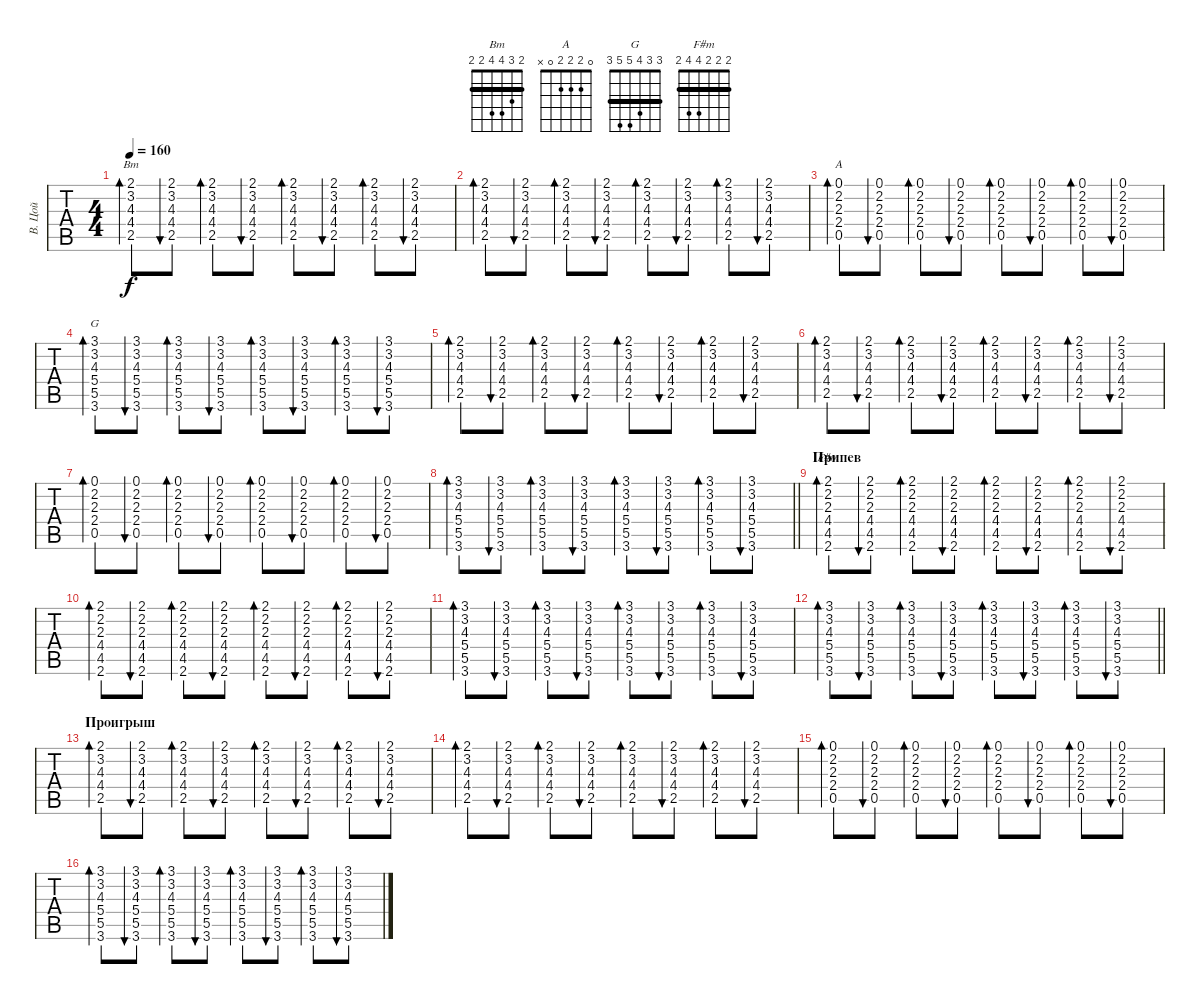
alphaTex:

\track ("В. Цой" "В. Цой") {instrument acousticguitarsteel}
\staff {tabs}
\tuning (E4 B3 G3 D3 A2 E2) {hide}
\chord ("Bm" 2 3 4 4 2 2) {barre 2}
\chord ("A" 0 2 2 2 0 x)
\chord ("G" 3 3 4 5 5 3) {barre 3}
\chord ("F#m" 2 2 2 4 4 2) {barre 2}
\ts (4 4)
\tempo 160
\clef g2
\ks c
(2.1 3.2 4.3 4.4 2.5).8{bd 30 ch "Bm" dy f} (2.1 3.2 4.3 4.4 2.5).8{bu 30} (2.1 3.2 4.3 4.4 2.5).8{bd 30} (2.1 3.2 4.3 4.4 2.5).8{bu 30} (2.1 3.2 4.3 4.4 2.5).8{bd 30} (2.1 3.2 4.3 4.4 2.5).8{bu 30} (2.1 3.2 4.3 4.4 2.5).8{bd 30} (2.1 3.2 4.3 4.4 2.5).8{bu 30} |
(2.1 3.2 4.3 4.4 2.5).8{bd 30} (2.1 3.2 4.3 4.4 2.5).8{bu 30} (2.1 3.2 4.3 4.4 2.5).8{bd 30} (2.1 3.2 4.3 4.4 2.5).8{bu 30} (2.1 3.2 4.3 4.4 2.5).8{bd 30} (2.1 3.2 4.3 4.4 2.5).8{bu 30} (2.1 3.2 4.3 4.4 2.5).8{bd 30} (2.1 3.2 4.3 4.4 2.5).8{bu 30} |
(0.1 2.2 2.3 2.4 0.5).8{bd 30 ch "A"} (0.1 2.2 2.3 2.4 0.5).8{bu 30} (0.1 2.2 2.3 2.4 0.5).8{bd 30} (0.1 2.2 2.3 2.4 0.5).8{bu 30} (0.1 2.2 2.3 2.4 0.5).8{bd 30} (0.1 2.2 2.3 2.4 0.5).8{bu 30} (0.1 2.2 2.3 2.4 0.5).8{bd 30} (0.1 2.2 2.3 2.4 0.5).8{bu 30} |
(3.1 3.2 4.3 5.4 5.5 3.6).8{bd 30 ch "G"} (3.1 3.2 4.3 5.4 5.5 3.6).8{bu 30} (3.1 3.2 4.3 5.4 5.5 3.6).8{bd 30} (3.1 3.2 4.3 5.4 5.5 3.6).8{bu 30} (3.1 3.2 4.3 5.4 5.5 3.6).8{bd 30} (3.1 3.2 4.3 5.4 5.5 3.6).8{bu 30} (3.1 3.2 4.3 5.4 5.5 3.6).8{bd 30} (3.1 3.2 4.3 5.4 5.5 3.6).8{bu 30} |
(2.1 3.2 4.3 4.4 2.5).8{bd 30} (2.1 3.2 4.3 4.4 2.5).8{bu 30} (2.1 3.2 4.3 4.4 2.5).8{bd 30} (2.1 3.2 4.3 4.4 2.5).8{bu 30} (2.1 3.2 4.3 4.4 2.5).8{bd 30} (2.1 3.2 4.3 4.4 2.5).8{bu 30} (2.1 3.2 4.3 4.4 2.5).8{bd 30} (2.1 3.2 4.3 4.4 2.5).8{bu 30} |
(2.1 3.2 4.3 4.4 2.5).8{bd 30} (2.1 3.2 4.3 4.4 2.5).8{bu 30} (2.1 3.2 4.3 4.4 2.5).8{bd 30} (2.1 3.2 4.3 4.4 2.5).8{bu 30} (2.1 3.2 4.3 4.4 2.5).8{bd 30} (2.1 3.2 4.3 4.4 2.5).8{bu 30} (2.1 3.2 4.3 4.4 2.5).8{bd 30} (2.1 3.2 4.3 4.4 2.5).8{bu 30} |
(0.1 2.2 2.3 2.4 0.5).8{bd 30} (0.1 2.2 2.3 2.4 0.5).8{bu 30} (0.1 2.2 2.3 2.4 0.5).8{bd 30} (0.1 2.2 2.3 2.4 0.5).8{bu 30} (0.1 2.2 2.3 2.4 0.5).8{bd 30} (0.1 2.2 2.3 2.4 0.5).8{bu 30} (0.1 2.2 2.3 2.4 0.5).8{bd 30} (0.1 2.2 2.3 2.4 0.5).8{bu 30} |
\barLineRight lightlight
(3.1 3.2 4.3 5.4 5.5 3.6).8{bd 30} (3.1 3.2 4.3 5.4 5.5 3.6).8{bu 30} (3.1 3.2 4.3 5.4 5.5 3.6).8{bd 30} (3.1 3.2 4.3 5.4 5.5 3.6).8{bu 30} (3.1 3.2 4.3 5.4 5.5 3.6).8{bd 30} (3.1 3.2 4.3 5.4 5.5 3.6).8{bu 30} (3.1 3.2 4.3 5.4 5.5 3.6).8{bd 30} (3.1 3.2 4.3 5.4 5.5 3.6).8{bu 30} |
\section ("" "Припев")
(2.1 2.2 2.3 4.4 4.5 2.6).8{bd 30 ch "F#m"} (2.1 2.2 2.3 4.4 4.5 2.6).8{bu 30} (2.1 2.2 2.3 4.4 4.5 2.6).8{bd 30} (2.1 2.2 2.3 4.4 4.5 2.6).8{bu 30} (2.1 2.2 2.3 4.4 4.5 2.6).8{bd 30} (2.1 2.2 2.3 4.4 4.5 2.6).8{bu 30} (2.1 2.2 2.3 4.4 4.5 2.6).8{bd 30} (2.1 2.2 2.3 4.4 4.5 2.6).8{bu 30} |
(2.1 2.2 2.3 4.4 4.5 2.6).8{bd 30} (2.1 2.2 2.3 4.4 4.5 2.6).8{bu 30} (2.1 2.2 2.3 4.4 4.5 2.6).8{bd 30} (2.1 2.2 2.3 4.4 4.5 2.6).8{bu 30} (2.1 2.2 2.3 4.4 4.5 2.6).8{bd 30} (2.1 2.2 2.3 4.4 4.5 2.6).8{bu 30} (2.1 2.2 2.3 4.4 4.5 2.6).8{bd 30} (2.1 2.2 2.3 4.4 4.5 2.6).8{bu 30} |
(3.1 3.2 4.3 5.4 5.5 3.6).8{bd 30} (3.1 3.2 4.3 5.4 5.5 3.6).8{bu 30} (3.1 3.2 4.3 5.4 5.5 3.6).8{bd 30} (3.1 3.2 4.3 5.4 5.5 3.6).8{bu 30} (3.1 3.2 4.3 5.4 5.5 3.6).8{bd 30} (3.1 3.2 4.3 5.4 5.5 3.6).8{bu 30} (3.1 3.2 4.3 5.4 5.5 3.6).8{bd 30} (3.1 3.2 4.3 5.4 5.5 3.6).8{bu 30} |
\barLineRight lightlight
(3.1 3.2 4.3 5.4 5.5 3.6).8{bd 30} (3.1 3.2 4.3 5.4 5.5 3.6).8{bu 30} (3.1 3.2 4.3 5.4 5.5 3.6).8{bd 30} (3.1 3.2 4.3 5.4 5.5 3.6).8{bu 30} (3.1 3.2 4.3 5.4 5.5 3.6).8{bd 30} (3.1 3.2 4.3 5.4 5.5 3.6).8{bu 30} (3.1 3.2 4.3 5.4 5.5 3.6).8{bd 30} (3.1 3.2 4.3 5.4 5.5 3.6).8{bu 30} |
\section ("" "Проигрыш")
(2.1 3.2 4.3 4.4 2.5).8{bd 30} (2.1 3.2 4.3 4.4 2.5).8{bu 30} (2.1 3.2 4.3 4.4 2.5).8{bd 30} (2.1 3.2 4.3 4.4 2.5).8{bu 30} (2.1 3.2 4.3 4.4 2.5).8{bd 30} (2.1 3.2 4.3 4.4 2.5).8{bu 30} (2.1 3.2 4.3 4.4 2.5).8{bd 30} (2.1 3.2 4.3 4.4 2.5).8{bu 30} |
(2.1 3.2 4.3 4.4 2.5).8{bd 30} (2.1 3.2 4.3 4.4 2.5).8{bu 30} (2.1 3.2 4.3 4.4 2.5).8{bd 30} (2.1 3.2 4.3 4.4 2.5).8{bu 30} (2.1 3.2 4.3 4.4 2.5).8{bd 30} (2.1 3.2 4.3 4.4 2.5).8{bu 30} (2.1 3.2 4.3 4.4 2.5).8{bd 30} (2.1 3.2 4.3 4.4 2.5).8{bu 30} |
(0.1 2.2 2.3 2.4 0.5).8{bd 30} (0.1 2.2 2.3 2.4 0.5).8{bu 30} (0.1 2.2 2.3 2.4 0.5).8{bd 30} (0.1 2.2 2.3 2.4 0.5).8{bu 30} (0.1 2.2 2.3 2.4 0.5).8{bd 30} (0.1 2.2 2.3 2.4 0.5).8{bu 30} (0.1 2.2 2.3 2.4 0.5).8{bd 30} (0.1 2.2 2.3 2.4 0.5).8{bu 30} |
(3.1 3.2 4.3 5.4 5.5 3.6).8{bd 30} (3.1 3.2 4.3 5.4 5.5 3.6).8{bu 30} (3.1 3.2 4.3 5.4 5.5 3.6).8{bd 30} (3.1 3.2 4.3 5.4 5.5 3.6).8{bu 30} (3.1 3.2 4.3 5.4 5.5 3.6).8{bd 30} (3.1 3.2 4.3 5.4 5.5 3.6).8{bu 30} (3.1 3.2 4.3 5.4 5.5 3.6).8{bd 30} (3.1 3.2 4.3 5.4 5.5 3.6).8{bu 30}
